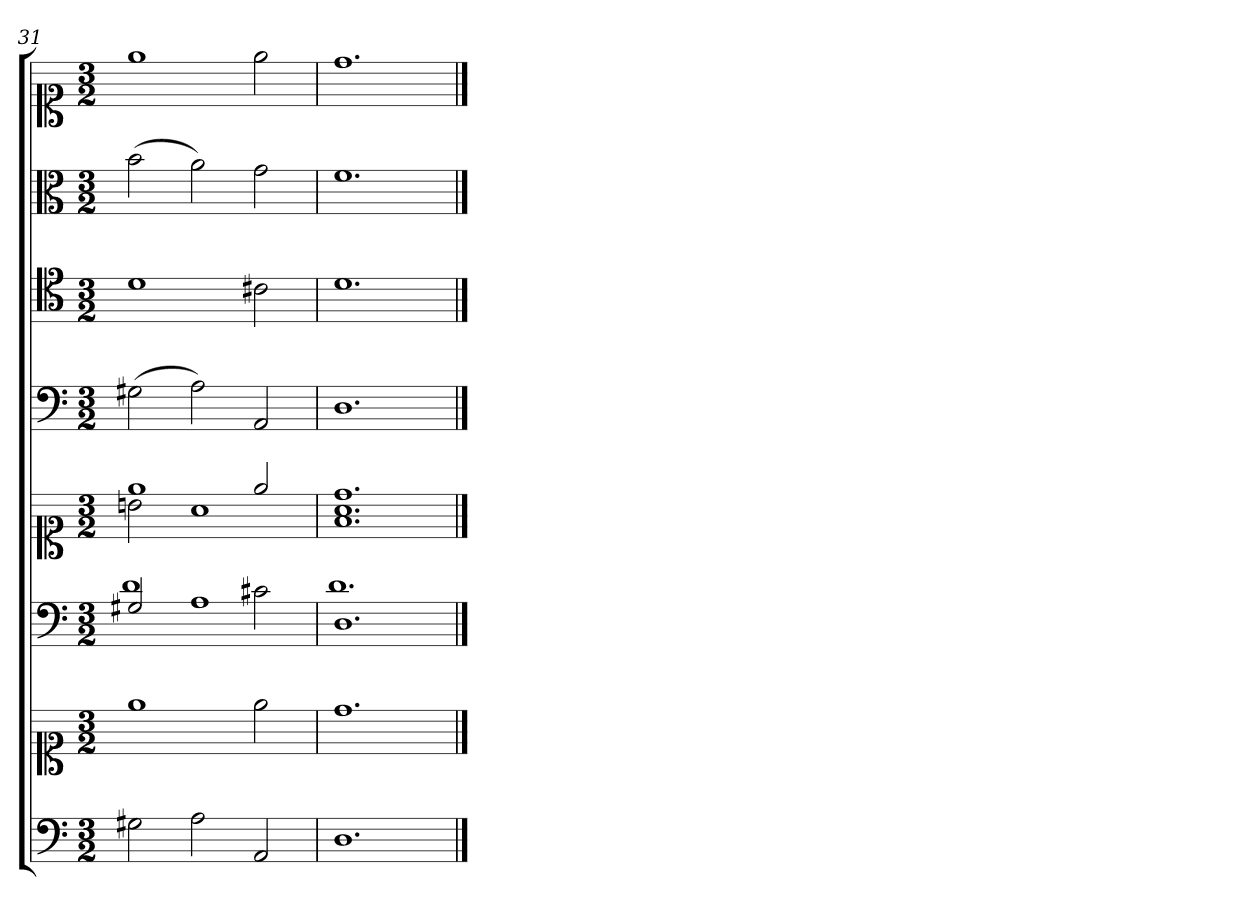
**kern	**kern	**kern	**kern	**kern	**kern	**kern	**kern
*part6	*part6	*part5	*part5	*part4	*part3	*part2	*part1
*staff8	*staff7	*staff6	*staff5	*staff4	*staff3	*staff2	*staff1
*clefF4	*clefC1	*clefF4	*clefC1	*clefF4	*clefC4	*clefC3	*clefC1
*k[]	*k[]	*k[]	*k[]	*k[]	*k[]	*k[]	*k[]
*M3/2	*M3/2	*M3/2	*M3/2	*M3/2	*M3/2	*M3/2	*M3/2
=31	=31	=31	=31	=31	=31	=31	=31
*	*	*^	*^	*	*	*	*
2G#X	1ee	2G#X	1d	1ee	2bn	(2G#X	1d	(2b	1ee
2A	.	1A	.	.	1a	2A)	.	2a)	.
2AA	2ee	.	2c#X	2ee	.	2AA	2c#X	2g	2ee
=32	=32	=32	=32	=32	=32	=32	=32	=32	=32
*	*	*	*	*	*^	*	*	*	*
1.D	1.dd	1.D	1.d	1.dd	1.a	1.f\	1.D	1.d	1.f	1.dd
*	*	*v	*v	*	*	*	*	*	*	*
*	*	*	*v	*v	*v	*	*	*	*
==	==	==	==	==	==	==	==
*-	*-	*-	*-	*-	*-	*-	*-
